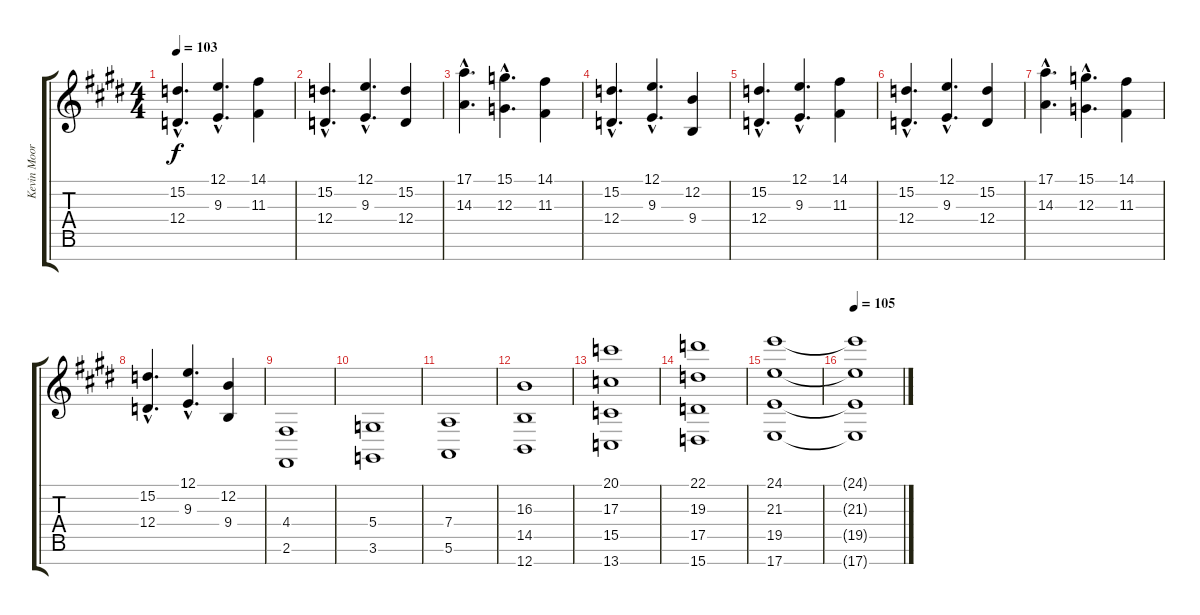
\track ("Kevin Moore" "Kevin Moor") {instrument tremolostrings}
\staff {score tabs}
\tuning (E4 B3 G3 D3 A2 E2 B1) {hide}
\ts (4 4)
\tempo 103
\clef g2
\ks e
(15.2{hac} 12.4{hac}).4{d dy f} (12.1{hac} 9.3{hac}).4{d} (14.1 11.3).4 |
(15.2{hac} 12.4{hac}).4{d} (12.1{hac} 9.3{hac}).4{d} (15.2 12.4).4 |
(17.1{hac} 14.3{hac}).4{d} (15.1{hac} 12.3{hac}).4{d} (14.1 11.3).4 |
(15.2{hac} 12.4{hac}).4{d} (12.1{hac} 9.3{hac}).4{d} (12.2 9.4).4 |
(15.2{hac} 12.4{hac}).4{d} (12.1{hac} 9.3{hac}).4{d} (14.1 11.3).4 |
(15.2{hac} 12.4{hac}).4{d} (12.1{hac} 9.3{hac}).4{d} (15.2 12.4).4 |
(17.1{hac} 14.3{hac}).4{d} (15.1{hac} 12.3{hac}).4{d} (14.1 11.3).4 |
(15.2{hac} 12.4{hac}).4{d} (12.1{hac} 9.3{hac}).4{d} (12.2 9.4).4 |
(4.4 2.6).1 |
(5.4 3.6).1 |
(7.4 5.6).1 |
(16.3 14.5 12.7).1 |
(20.1 17.3 15.5 13.7).1{volume 7} |
(22.1 19.3 17.5 15.7).1 |
(24.1 21.3 19.5 17.7).1 |
\tempo 105
(24.1{t} 21.3{t} 19.5{t} 17.7{t}).1
